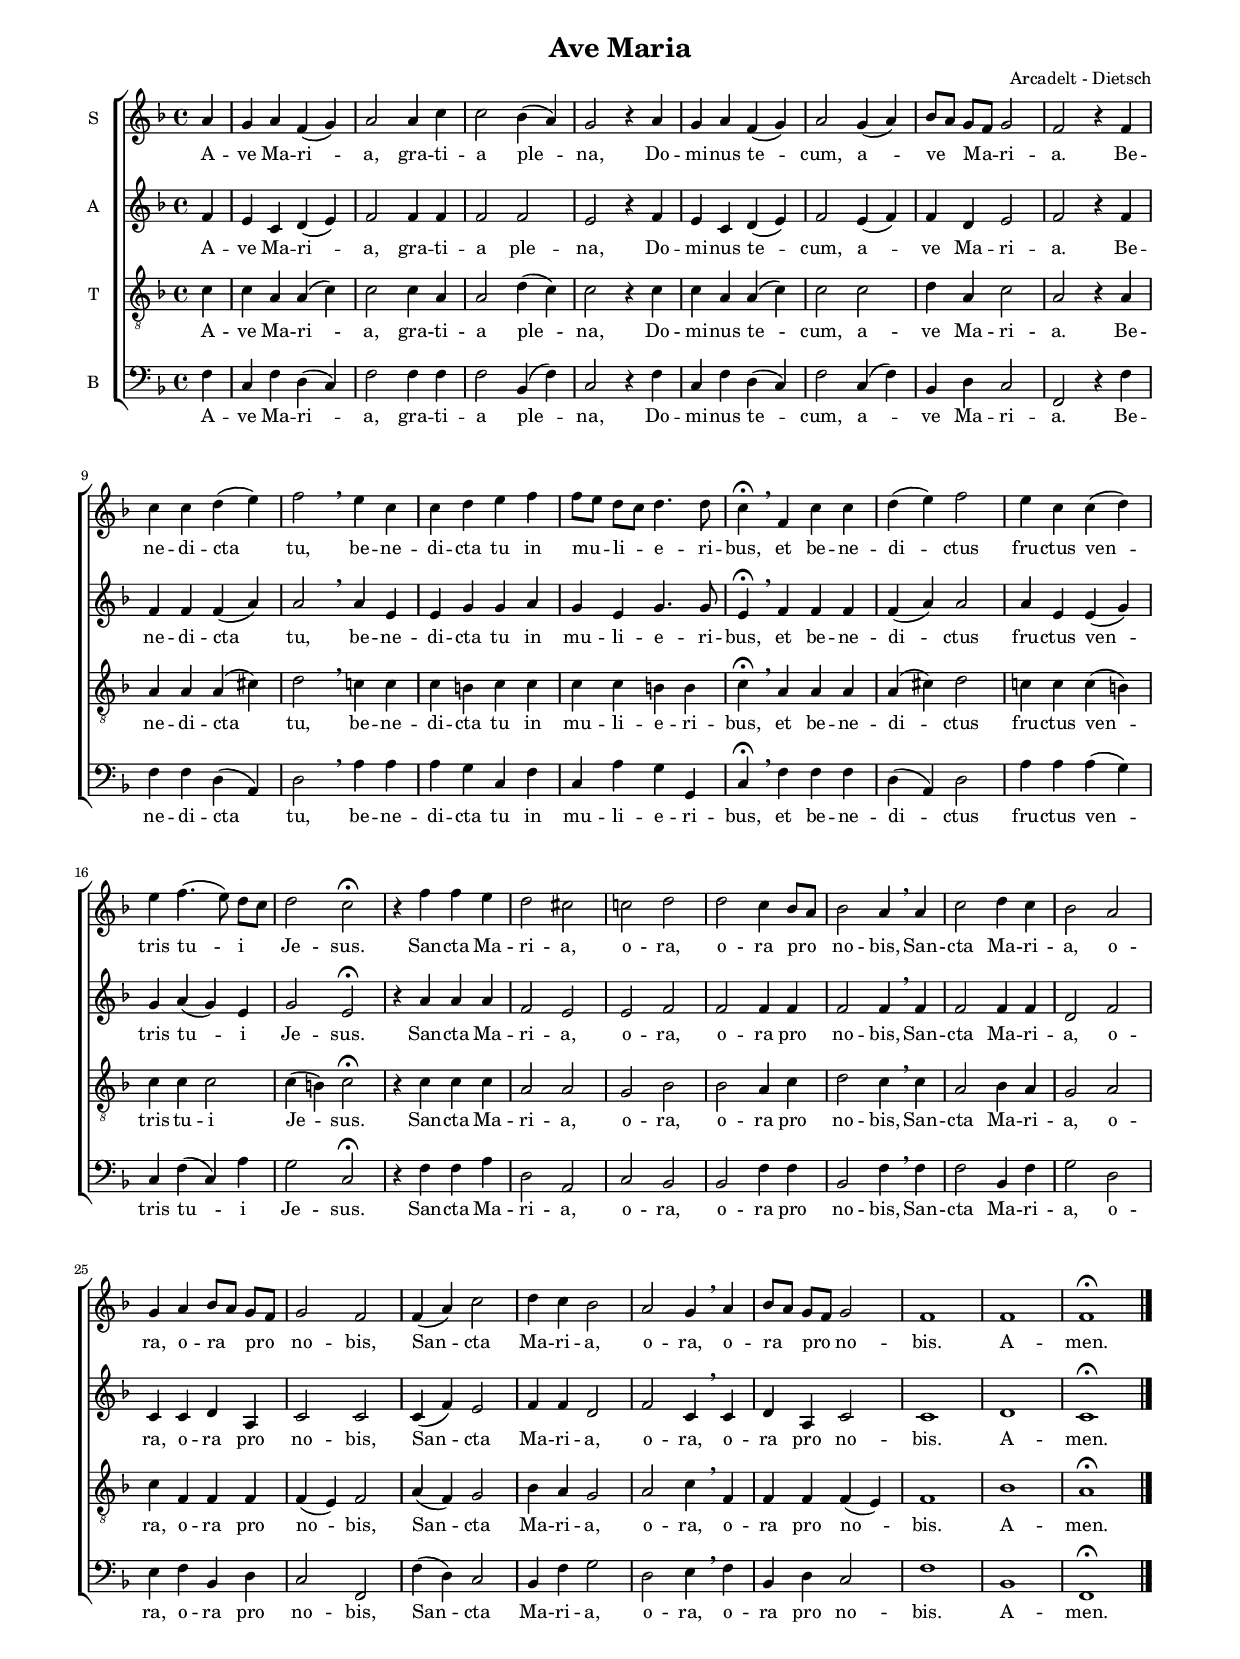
\header
{
  title="Ave Maria"
  composer="Arcadelt - Dietsch"
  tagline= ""
}

\version "2.18.2"
\include "deutsch.ly"
#(set-global-staff-size 15)
% #(set-default-paper-size "letter")
#(ly:set-option 'point-and-click #f)

	
global = {
	\key f \major
	\time 4/4
	}

	ficta = { \once \set suggestAccidentals = ##t }
	
	forget = #(define-music-function (parser location music) (ly:music?) #{
		\accidentalStyle forget
		$music
		\accidentalStyle default
		#})
	
	m = \melisma
	me = \melismaEnd


\paper
	{
	top-margin = 1.3 \cm
	bottom-margin = 1.3 \cm
	left-margin = 1.5 \cm
	right-margin = 1.5 \cm
	ragged-bottom = ##f
	ragged-last-bottom = ##t
	print-page-number = ##f
	system-system-spacing = #'((basic-distance . 17) (minimum-distance . 14) (padding . 6) (strechability . 150))
	systems-per-page = 4
        page-count = 1        
%	min-systems-per-page = 3
	}


cantus =  \relative c''
	{
	\autoBeamOff \partial 4*1 a4
	g4 a f( g)
	a2 a4 c
	c2 b4( a)
        g2 r4 a
%5
	g4 a f( g) |
	a2 g4( a)
	b8[ a] g[ f] g2
	f2 r4 f
	c'4 c d( e)
%10
	f2 \breathe e4 c |
        c4 d e f
	f8[ e] d[ c] d4. d8
	c4^\fermata \breathe f, c' c
	d4( e) f2
%15
	e4 c c( d) |
	e4 f4.( e8) d[ c]
	d2 c^\fermata
	r4 f f e
	d2 cis
%20
	c!2 d |
	d2 c4 b8[ a]
	b2 a4 \breathe a
	c2 d4 c
	b2 a
%25
	g4 a b8[ a] g[ f] |
	g2 f
	f4( a ) c2
	d4 c b2
	a2 g4 \breathe a
%30
	b8[ a] g[ f] g2 |
	f1
	f1
	f1^\fermata \bar "|."
	}


altus =  \relative c'
        {
	\partial 4*1 f4
        e4 c d( e)
	f2 f4 f
	f2 f
	e2 r4 f
%5
	e4 c d( e) |
	f2 e4( f)
	f4 d e2
	f2 r4 f
	f4 f f( a)
%10
	a2 \breathe a4 e |
	e4 g g a
	g4 e g4. g8
	e4^\fermata \breathe f f f
	f4( a) a2
%15
	a4 e e( g) |
	g4 a( g) e
	g2 e^\fermata
	r4 a a a
	f2 e
%20
	e2 f |
	f2 f4 f
	f2 f4 \breathe f
	f2 f4 f
	d2 f
%25
	c4 c d a |
	c2 c
	c4( f) e2
	f4 f d2
	f2 c4 \breathe c
%30
	d4 a c2 |
	c1
	d1
	c1^\fermata |
	}


tenor =  \relative c'
	{
	\partial 4*1 c4
        c4 a a( c)
	c2 c4 a
	a2 d4( c)
	c2 r4 c
%5
	c4 a a( c) |
	c2 c
	d4 a c2
	a2 r4 a
	a4 a a( cis)
%10
	d2 \breathe c!4 c |
	c4 h c c
	c4 c h h
	c4^\fermata \breathe a a a
	a4( cis) d2
%15
	c!4 c c( h) |
	c4 c c2
	c4( h) c2^\fermata
	r4 c c c
	a2 a
%20
	g2 b |
	b2 a4 c
	d2 c4 \breathe c
	a2 b4 a
	g2 a
%25
	c4 f, f f |
	f4( e) f2
	a4( f) g2
	b4 a g2
	a2 c4 \breathe f,
%30
	f4 f f( e) |
	f1
	b1
	a1^\fermata |
        }


bassus  =  \relative c
	{
	\partial 4*1 f4
        c4 f d( c)
	f2 f4 f
	f2 b,4( f')
	c2 r4 f
%5
	c4 f d( c) |
	f2 c4( f)
	b,4 d c2
	f,2 r4 f'
	f4 f d( a)
%10
	d2 \breathe a'4 a |
	a4 g c, f
	c4 a' g g,
	c4^\fermata \breathe f f f
	d4( a) d2
%15
	a'4 a a( g) |
	c,4 f( c) a'
	g2 c,^\fermata
	r4 f f a
	d,2 a
%20
	c2 b |
	b2 f'4 f
	b,2 f'4 \breathe f
	f2 b,4 f'
	g2 d
%25
	e4 f b, d |
	c2 f,
	f'4( d) c2 
        b4 f' g2	
	d2 e4 \breathe f
%30
	b,4 d c2 |
	f1
	b,1
	f1^\fermata |
	}

lyricscantus = \lyricmode {
	A -- ve Ma -- ri -- a, gra -- ti -- a ple -- na,
        Do -- mi -- nus te -- cum, a -- ve Ma -- ri -- a.
        Be -- ne -- di -- cta tu, 
        be -- ne -- di -- cta tu in mu -- li -- e -- ri -- bus,
        et be -- ne -- di -- ctus fru -- ctus ven -- tris tu -- i Je -- sus.
        San -- cta Ma -- ri -- a, o -- ra, o -- ra pro no -- bis,
        San -- cta Ma -- ri -- a, o -- ra, o -- ra pro no -- bis,
        San -- cta Ma -- ri -- a, o -- ra, o -- ra pro no -- bis.
        A -- men.
	}


\score
{  
	% \transpose {
	\new ChoirStaff \with { \override StaffGrouper.staff-staff-spacing.basic-distance = #12 }
	<<

	\new Staff << \global
	\new Voice="v1" {
		\set Staff.instrumentName="S"
		\set Staff.midiInstrument = "reed organ"
		\clef "violin"
		\cantus }
	\new Lyrics \lyricsto "v1" {\lyricscantus }
	>>


	\new Staff << \global
	\new Voice="v2" {
                \set Staff.instrumentName="A"
		\set Staff.midiInstrument = "reed organ"
		\clef "violin" 
		\altus}
	\new Lyrics \lyricsto "v2" {\lyricscantus }
	>>


	\new Staff << \global
	\new Voice="v3" {
               \set Staff.instrumentName="T"
		\set Staff.midiInstrument = "reed organ"
		\clef "G_8"
		\tenor }
	\new Lyrics \lyricsto "v3" {\lyricscantus }
	>>


	\new Staff << \global
	\new Voice="v4" {
               \set Staff.instrumentName="B"
		\set Staff.midiInstrument = "reed organ"
		\clef "bass" 
		\bassus }
	\new Lyrics \lyricsto "v4" {\lyricscantus}
	>>

	>>
	% } % transpose

	\layout
	{
	indent = 0.6 \cm
%	\context { \Lyrics \override VerticalAxisGroup.nonstaff-relatedstaff-spacing.padding = #1.2 }
%	\context { \Lyrics \override LyricText.font-size = #1 }
	\context { \Staff \override TimeSignature.break-visibility = #end-of-line-invisible }
%       \context { \Staff \consists "Ambitus_engraver" }
%	\context { \Voice \override Slur.transparent = ##t }
	\context { \Score \override BarNumber.padding = #2 }
	\context { \Voice \override NoteHead.style = #'baroque }
	}


        \midi
	{
    	\tempo 4 = 80
	}
        
}


% EOF
